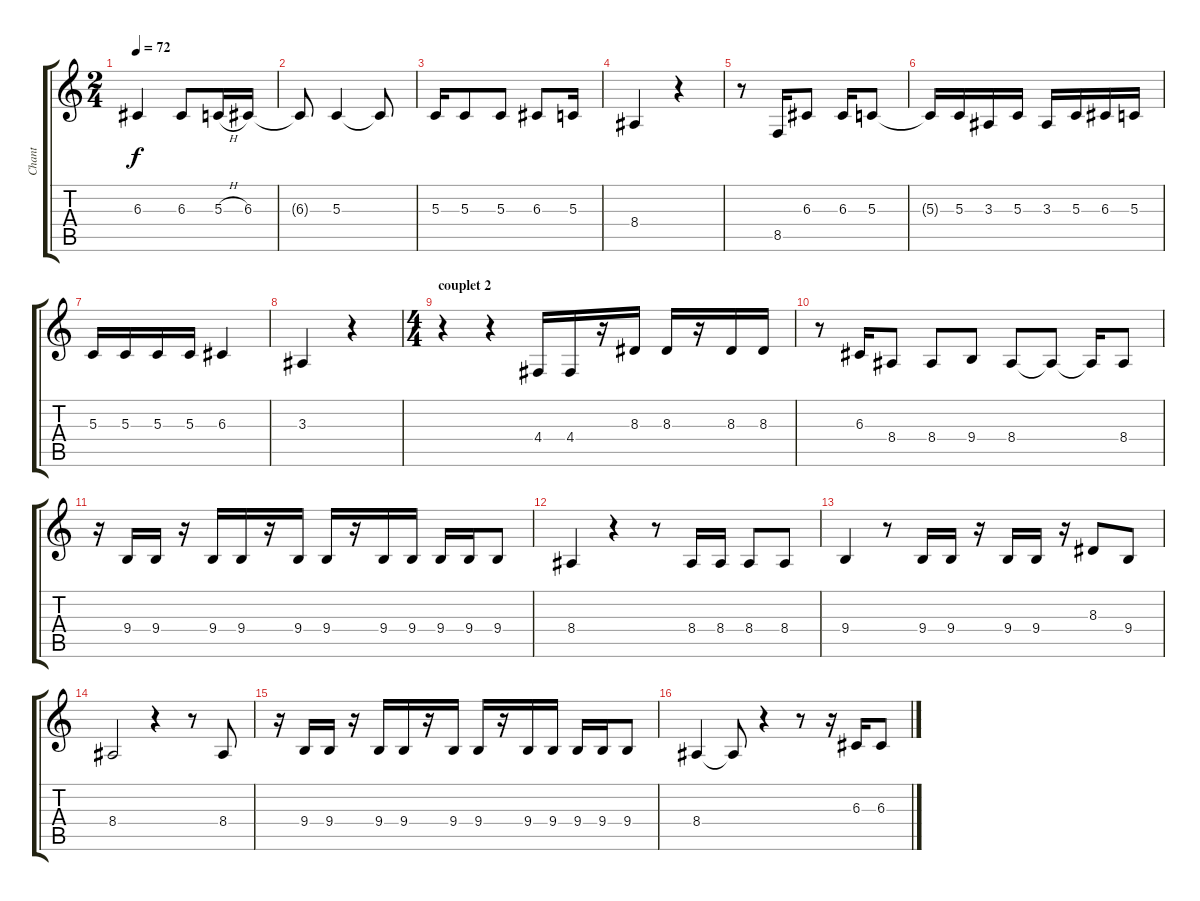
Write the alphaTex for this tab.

\track ("Chant" "Chant") {instrument piccolo}
\staff {score tabs}
\tuning (E4 B3 G3 D3 A2 E2) {hide}
\ts (2 4)
\tempo 72
\clef g2
\ks c
6.3.4{dy f} 6.3.8 5.3{h}.16 6.3.16 |
6.3{t}.8 5.3.4 5.3{t}.8 |
5.3.16 5.3.8 5.3.8 6.3.8 5.3.16 |
8.4.4 r.4 |
r.8 8.5.16 6.3.8 6.3.16 5.3.8 |
5.3{t}.16 5.3.16 3.3.16 5.3.16 3.3.16 5.3.16 6.3.16 5.3.16 |
5.3.16 5.3.16 5.3.16 5.3.16 6.3.4 |
3.3.4 r.4 |
\ts (4 4)
\section ("" "couplet 2")
r.4 r.4 4.4.16 4.4.16 r.16 8.3.16 8.3.16 r.16 8.3.16 8.3.16 |
r.8 6.3.16 8.4.8 8.4.8 9.4.8 8.4.8 8.4{t}.8 8.4{t}.16 8.4.8 |
r.16 9.4.16 9.4.16 r.16 9.4.16 9.4.16 r.16 9.4.16 9.4.16 r.16 9.4.16 9.4.16 9.4.16 9.4.16 9.4.8 |
8.4.4 r.4 r.8 8.4.16 8.4.16 8.4.8 8.4.8 |
9.4.4 r.8 9.4.16 9.4.16 r.16 9.4.16 9.4.16 r.16 8.3.8 9.4.8 |
8.4.2 r.4 r.8 8.4.8 |
r.16 9.4.16 9.4.16 r.16 9.4.16 9.4.16 r.16 9.4.16 9.4.16 r.16 9.4.16 9.4.16 9.4.16 9.4.16 9.4.8 |
8.4.4 8.4{t}.8 r.4 r.8 r.16 6.3.16 6.3.8
